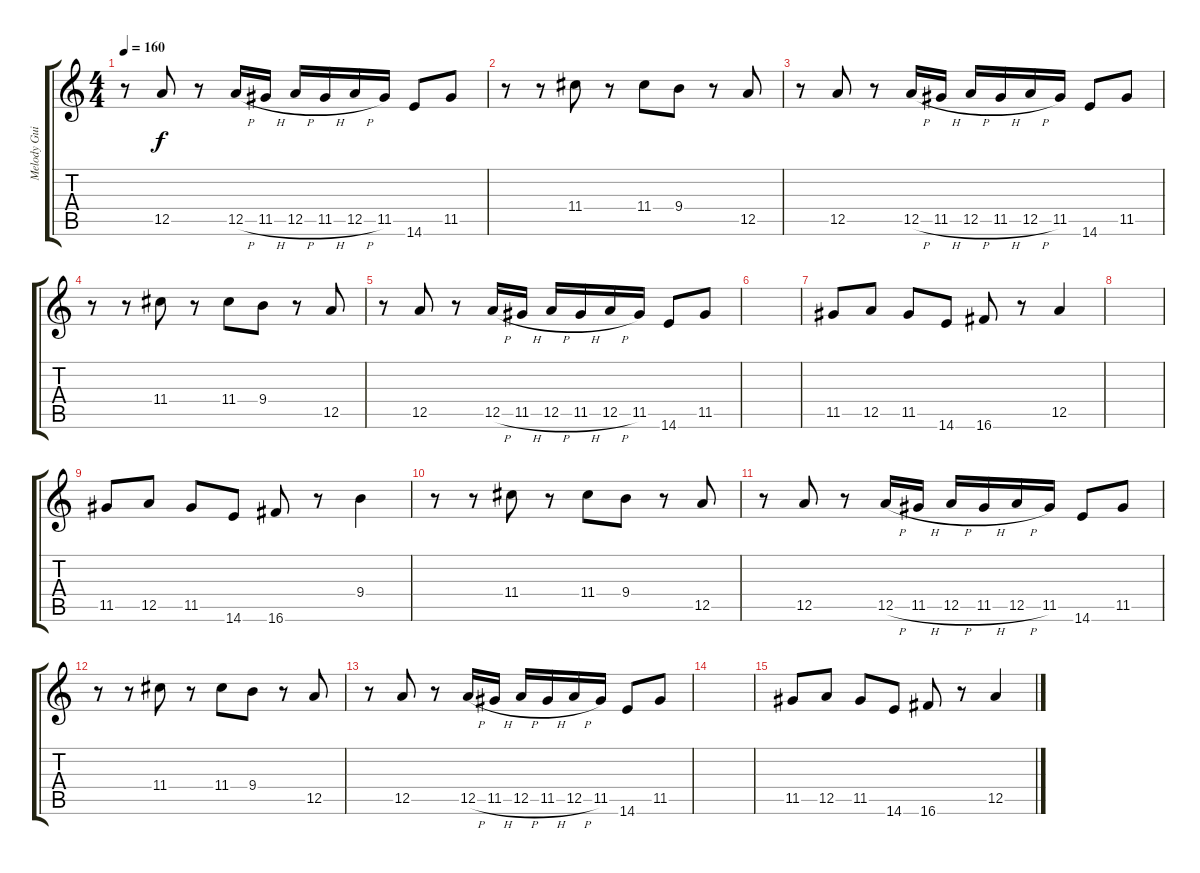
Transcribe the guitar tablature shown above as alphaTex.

\track ("Melody Guitar" "Melody Gui") {instrument distortionguitar}
\staff {score tabs}
\tuning (E4 B3 G3 D3 A2 D2) {hide}
\ts (4 4)
\tempo 160
\clef g2
\ks c
r.8{dy f} 12.5.8 r.8 12.5{h}.16 11.5{h}.16 12.5{h}.16 11.5{h}.16 12.5{h}.16 11.5.16 14.6.8 11.5.8 |
r.8 r.8 11.4.8 r.8 11.4.8 9.4.8 r.8 12.5.8 |
r.8 12.5.8 r.8 12.5{h}.16 11.5{h}.16 12.5{h}.16 11.5{h}.16 12.5{h}.16 11.5.16 14.6.8 11.5.8 |
r.8 r.8 11.4.8 r.8 11.4.8 9.4.8 r.8 12.5.8 |
r.8 12.5.8 r.8 12.5{h}.16 11.5{h}.16 12.5{h}.16 11.5{h}.16 12.5{h}.16 11.5.16 14.6.8 11.5.8 |
|
11.5.8 12.5.8 11.5.8 14.6.8 16.6.8 r.8 12.5.4 |
|
11.5.8 12.5.8 11.5.8 14.6.8 16.6.8 r.8 9.4.4 |
r.8 r.8 11.4.8 r.8 11.4.8 9.4.8 r.8 12.5.8 |
r.8 12.5.8 r.8 12.5{h}.16 11.5{h}.16 12.5{h}.16 11.5{h}.16 12.5{h}.16 11.5.16 14.6.8 11.5.8 |
r.8 r.8 11.4.8 r.8 11.4.8 9.4.8 r.8 12.5.8 |
r.8 12.5.8 r.8 12.5{h}.16 11.5{h}.16 12.5{h}.16 11.5{h}.16 12.5{h}.16 11.5.16 14.6.8 11.5.8 |
|
11.5.8 12.5.8 11.5.8 14.6.8 16.6.8 r.8 12.5.4
